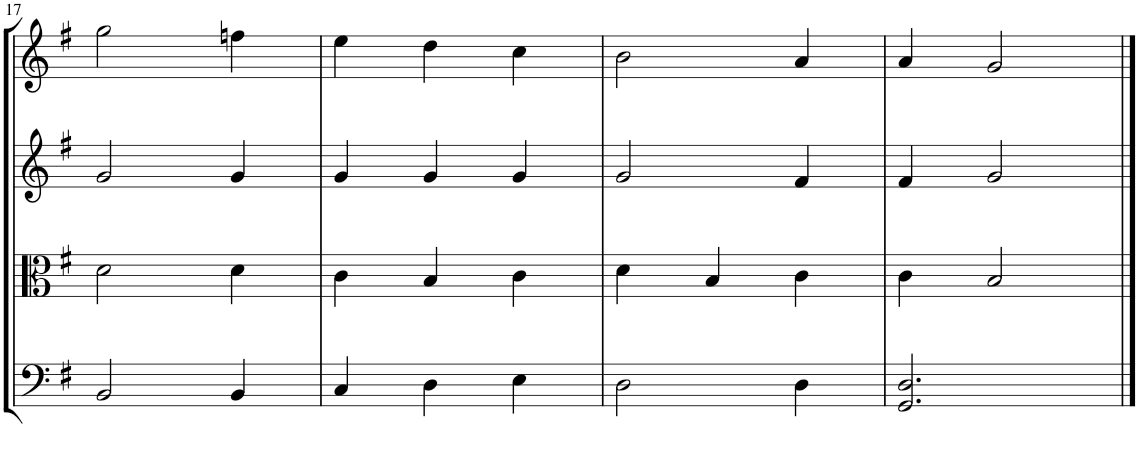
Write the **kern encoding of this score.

**kern	**kern	**kern	**kern
*part4	*part3	*part2	*part1
*staff4	*staff3	*staff2	*staff1
*I"Violoncello	*I"Viola	*I"Violin II	*I"Violin I
*I'Vc	*I'Vla	*I'Vln	*I'Vln
!!LO:PB:g=z
*clefF4	*clefC3	*clefG2	*clefG2
*k[f#]	*k[f#]	*k[f#]	*k[f#]
*M3/4	*M3/4	*M3/4	*M3/4
=17	=17	=17	=17
2BB/	2d\	2g/	2gg\
4BB/	4d\	4g/	4ffn\
=18	=18	=18	=18
4C/	4c\	4g/	4ee\
4D\	4B/	4g/	4dd\
4E\	4c\	4g/	4cc\
=19	=19	=19	=19
2D\	4d\	2g/	2b\
.	4B/	.	.
4D\	4c\	4f#/	4a/
=20	=20	=20	=20
2.GG/ 2.D/	4c\	4f#/	4a/
.	2B/	2g/	2g/
==	==	==	==
*-	*-	*-	*-
